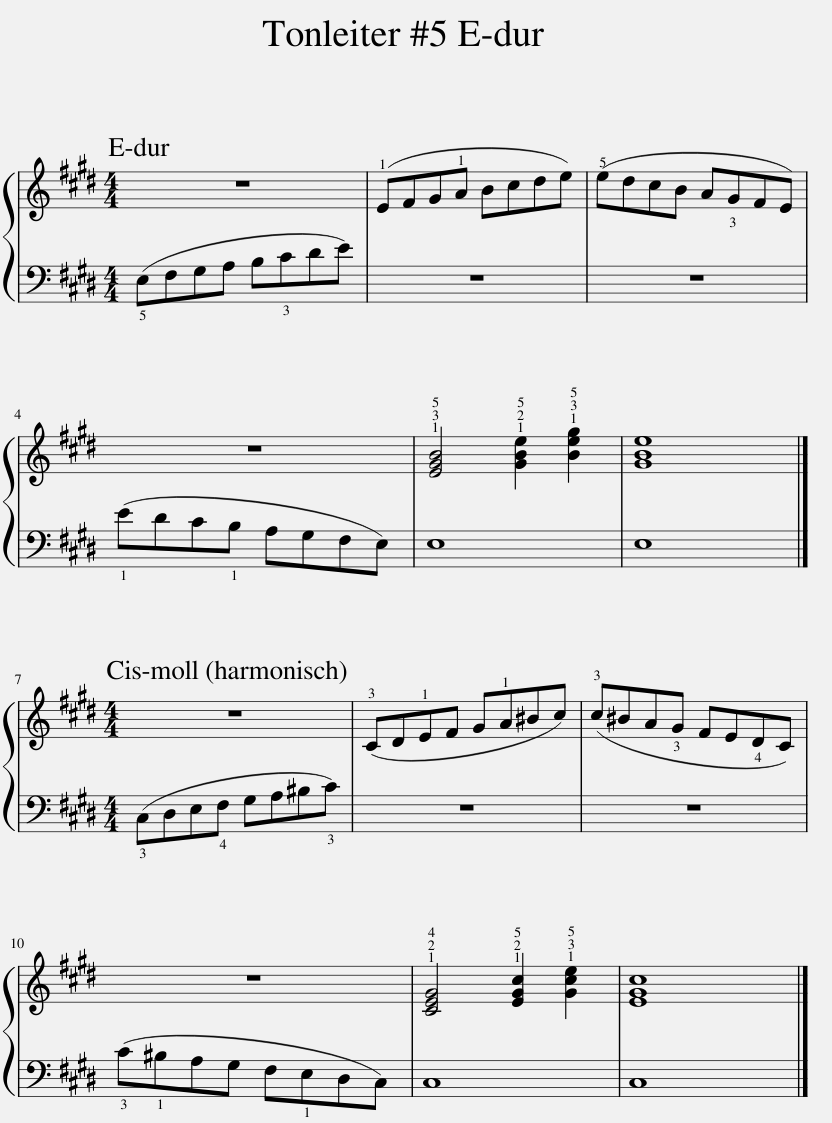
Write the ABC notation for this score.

X:1
%%score { 1 | 2 }
L:1/8
M:4/4
I:linebreak $
K:E
V:1 treble
V:2 bass
V:1
 z8 | (!1!EFG!1!A Bcde) | (!5!edcB A!3!GFE) |$ z8 | !1!!3!!5![EGB]4 !1!!2!!5![GBe]2 !1!!3!!5![Beg]2 | %5
 [GBe]8 |]$[M:4/4] z8 | (!3!CD!1!EF G!1!A^Bc) | (!3!c^BA!3!G FE!4!DC) |$ z8 | %10
 !1!!2!!4![CEG]4 !1!!2!!5![EGc]2 !1!!3!!5![Gce]2 | [EGc]8 |] %12
V:2
 (!5!E,F,G,A, B,!3!CDE) | z8 | z8 |$ (!1!EDC!1!B, A,G,F,E,) | E,8 | %5
 E,8 |]$[M:4/4] (!3!C,D,E,!4!F, G,A,^B,!3!C) | z8 | z8 |$ (!3!C!1!^B,A,G, F,!1!E,D,C,) | %10
 C,8 | C,8 |] %12
